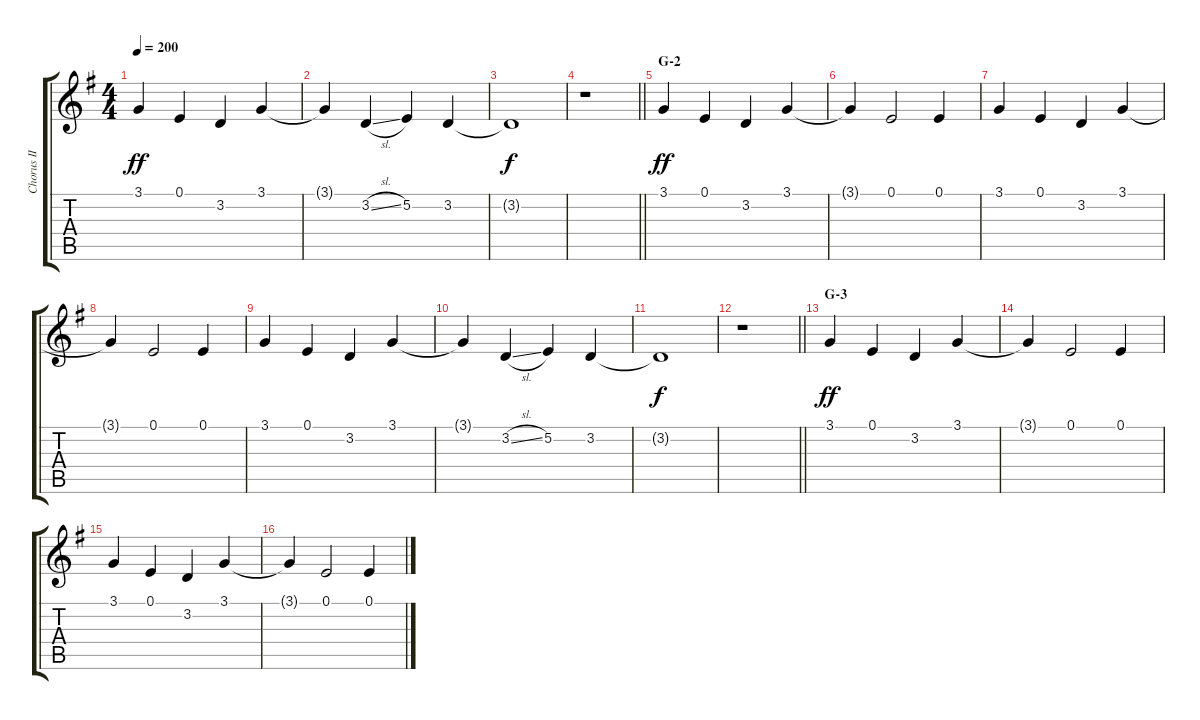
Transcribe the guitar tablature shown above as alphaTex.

\track ("Chorus II" "Chorus II") {instrument voiceoohs}
\staff {score tabs}
\tuning (E4 B3 G3 D3 A2 E2) {hide}
\ts (4 4)
\tempo 200
\clef g2
\ks g
3.1.4{dy ff} 0.1.4 3.2.4 3.1.4 |
3.1{t}.4 3.2{sl}.4 5.2.4 3.2.4 |
3.2{t}.1{dy f} |
\barLineRight lightlight
r.1 |
\section ("" "G-2")
3.1.4{dy ff} 0.1.4 3.2.4 3.1.4 |
3.1{t}.4 0.1.2 0.1.4 |
3.1.4 0.1.4 3.2.4 3.1.4 |
3.1{t}.4 0.1.2 0.1.4 |
3.1.4 0.1.4 3.2.4 3.1.4 |
3.1{t}.4 3.2{sl}.4 5.2.4 3.2.4 |
3.2{t}.1{dy f} |
\barLineRight lightlight
r.1 |
\section ("" "G-3")
3.1.4{dy ff} 0.1.4 3.2.4 3.1.4 |
3.1{t}.4 0.1.2 0.1.4 |
3.1.4 0.1.4 3.2.4 3.1.4 |
3.1{t}.4 0.1.2 0.1.4
